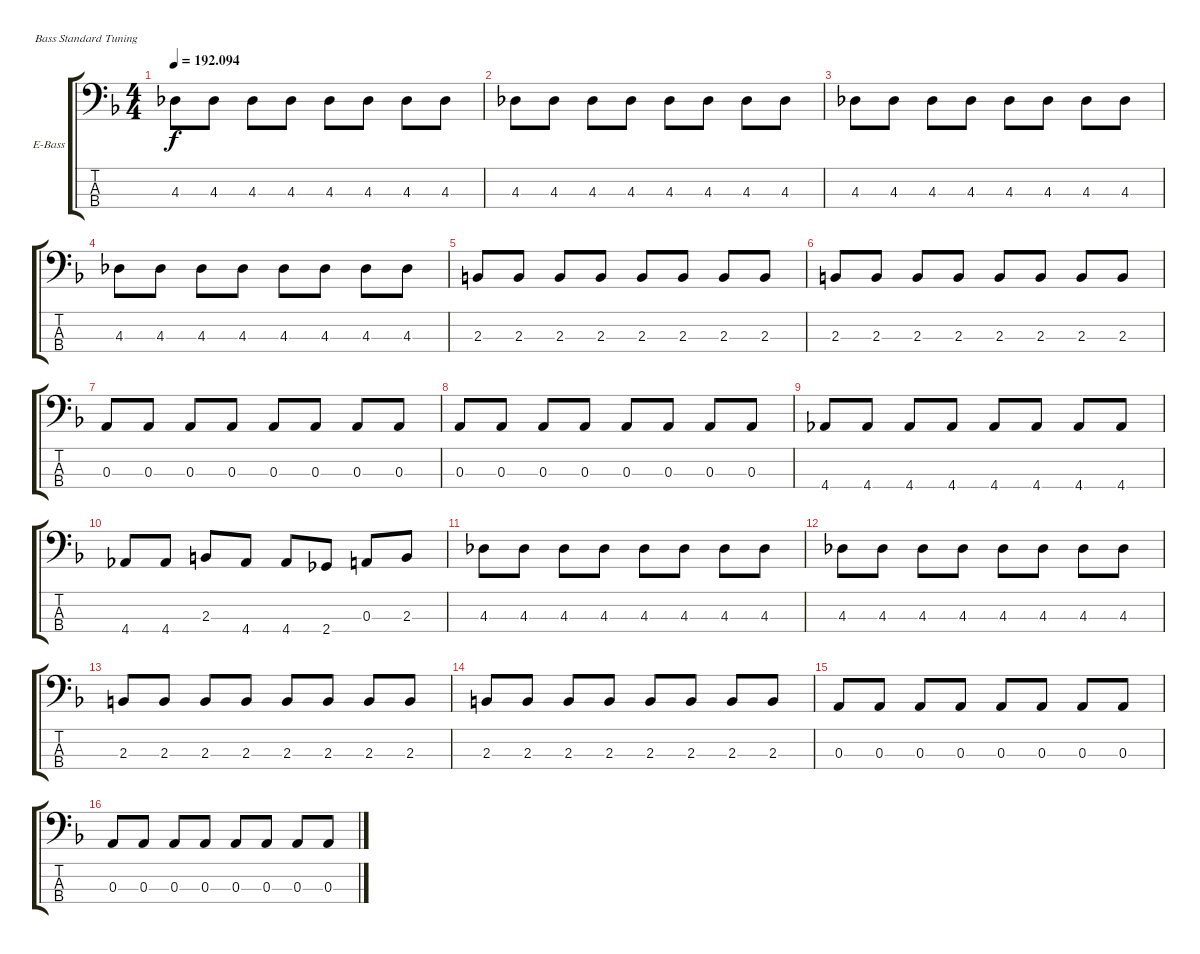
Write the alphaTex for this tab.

\bracketExtendMode groupsimilarinstruments
\firstSystemTrackNameOrientation horizontal
\otherSystemsTrackNameOrientation horizontal
\track ("Алексей Харьков" "E-Bass") {instrument electricbasspick}
\staff {score tabs}
\tuning (G2 D2 A1 E1)
\ts (4 4)
\tempo
192.094
\accidentals auto
\clef f4
\ottava regular
\simile none
\ks f
4.3.8{dy f} 4.3.8 4.3.8 4.3.8 4.3.8 4.3.8 4.3.8 4.3.8 |
4.3.8 4.3.8 4.3.8 4.3.8 4.3.8 4.3.8 4.3.8 4.3.8 |
4.3.8 4.3.8 4.3.8 4.3.8 4.3.8 4.3.8 4.3.8 4.3.8 |
4.3.8 4.3.8 4.3.8 4.3.8 4.3.8 4.3.8 4.3.8 4.3.8 |
2.3.8 2.3.8 2.3.8 2.3.8 2.3.8 2.3.8 2.3.8 2.3.8 |
2.3.8 2.3.8 2.3.8 2.3.8 2.3.8 2.3.8 2.3.8 2.3.8 |
0.3.8 0.3.8 0.3.8 0.3.8 0.3.8 0.3.8 0.3.8 0.3.8 |
0.3.8 0.3.8 0.3.8 0.3.8 0.3.8 0.3.8 0.3.8 0.3.8 |
4.4.8 4.4.8 4.4.8 4.4.8 4.4.8 4.4.8 4.4.8 4.4.8 |
4.4.8 4.4.8 2.3.8 4.4.8 4.4.8 2.4.8 0.3.8 2.3.8 |
4.3.8 4.3.8 4.3.8 4.3.8 4.3.8 4.3.8 4.3.8 4.3.8 |
4.3.8 4.3.8 4.3.8 4.3.8 4.3.8 4.3.8 4.3.8 4.3.8 |
2.3.8 2.3.8 2.3.8 2.3.8 2.3.8 2.3.8 2.3.8 2.3.8 |
2.3.8 2.3.8 2.3.8 2.3.8 2.3.8 2.3.8 2.3.8 2.3.8 |
0.3.8 0.3.8 0.3.8 0.3.8 0.3.8 0.3.8 0.3.8 0.3.8 |
0.3.8 0.3.8 0.3.8 0.3.8 0.3.8 0.3.8 0.3.8 0.3.8
